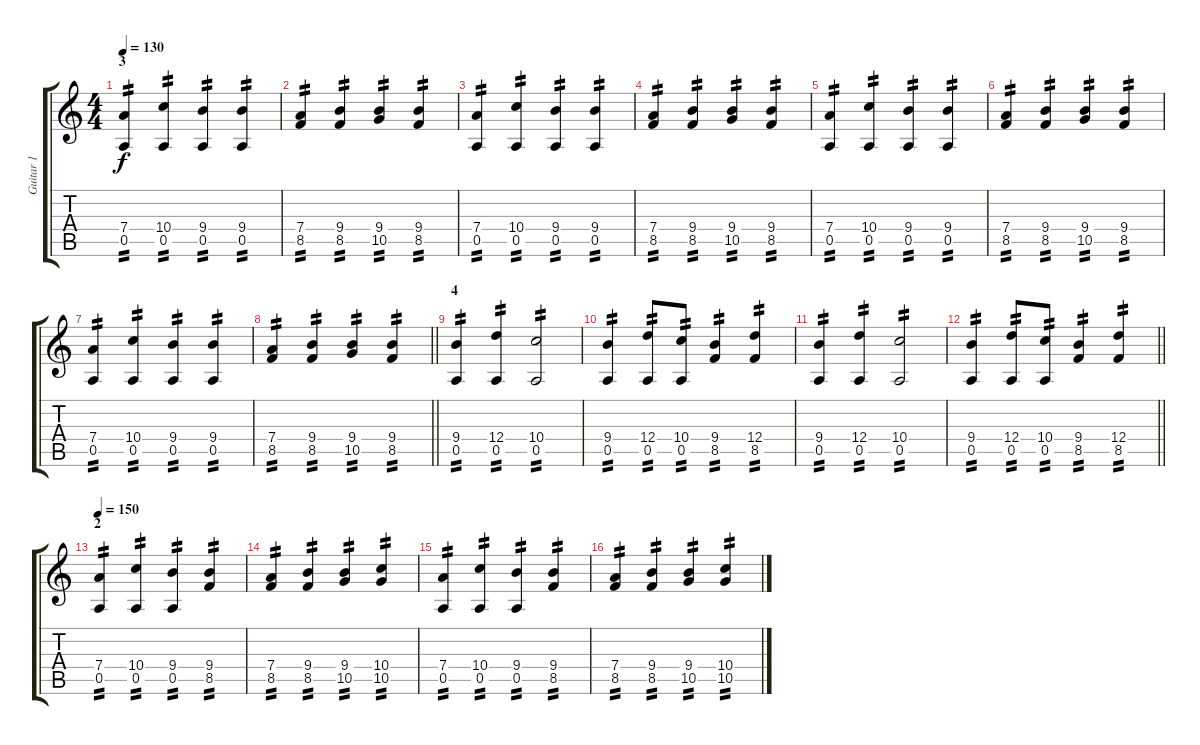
\track ("Guitar 1" "Guitar 1") {instrument distortionguitar}
\staff {score tabs}
\tuning (E4 B3 G3 D3 A2 E2) {hide}
\ts (4 4)
\section ("" "3")
\tempo 130
\clef g2
\ks c
(7.4 0.5).4{tp 2 dy f} (10.4 0.5).4{tp 2} (9.4 0.5).4{tp 2} (9.4 0.5).4{tp 2} |
(7.4 8.5).4{tp 2} (9.4 8.5).4{tp 2} (9.4 10.5).4{tp 2} (9.4 8.5).4{tp 2} |
(7.4 0.5).4{tp 2} (10.4 0.5).4{tp 2} (9.4 0.5).4{tp 2} (9.4 0.5).4{tp 2} |
(7.4 8.5).4{tp 2} (9.4 8.5).4{tp 2} (9.4 10.5).4{tp 2} (9.4 8.5).4{tp 2} |
(7.4 0.5).4{tp 2} (10.4 0.5).4{tp 2} (9.4 0.5).4{tp 2} (9.4 0.5).4{tp 2} |
(7.4 8.5).4{tp 2} (9.4 8.5).4{tp 2} (9.4 10.5).4{tp 2} (9.4 8.5).4{tp 2} |
(7.4 0.5).4{tp 2} (10.4 0.5).4{tp 2} (9.4 0.5).4{tp 2} (9.4 0.5).4{tp 2} |
\barLineRight lightlight
(7.4 8.5).4{tp 2} (9.4 8.5).4{tp 2} (9.4 10.5).4{tp 2} (9.4 8.5).4{tp 2} |
\section ("" "4")
(9.4 0.5).4{tp 2} (12.4 0.5).4{tp 2} (10.4 0.5).2{tp 2} |
(9.4 0.5).4{tp 2} (12.4 0.5).8{tp 2} (10.4 0.5).8{tp 2} (9.4 8.5).4{tp 2} (12.4 8.5).4{tp 2} |
(9.4 0.5).4{tp 2} (12.4 0.5).4{tp 2} (10.4 0.5).2{tp 2} |
\barLineRight lightlight
(9.4 0.5).4{tp 2} (12.4 0.5).8{tp 2} (10.4 0.5).8{tp 2} (9.4 8.5).4{tp 2} (12.4 8.5).4{tp 2} |
\section ("" "2")
\tempo 150
(7.4 0.5).4{tp 2} (10.4 0.5).4{tp 2} (9.4 0.5).4{tp 2} (9.4 8.5).4{tp 2} |
(7.4 8.5).4{tp 2} (9.4 8.5).4{tp 2} (9.4 10.5).4{tp 2} (10.4 10.5).4{tp 2} |
(7.4 0.5).4{tp 2} (10.4 0.5).4{tp 2} (9.4 0.5).4{tp 2} (9.4 8.5).4{tp 2} |
(7.4 8.5).4{tp 2} (9.4 8.5).4{tp 2} (9.4 10.5).4{tp 2} (10.4 10.5).4{tp 2}
